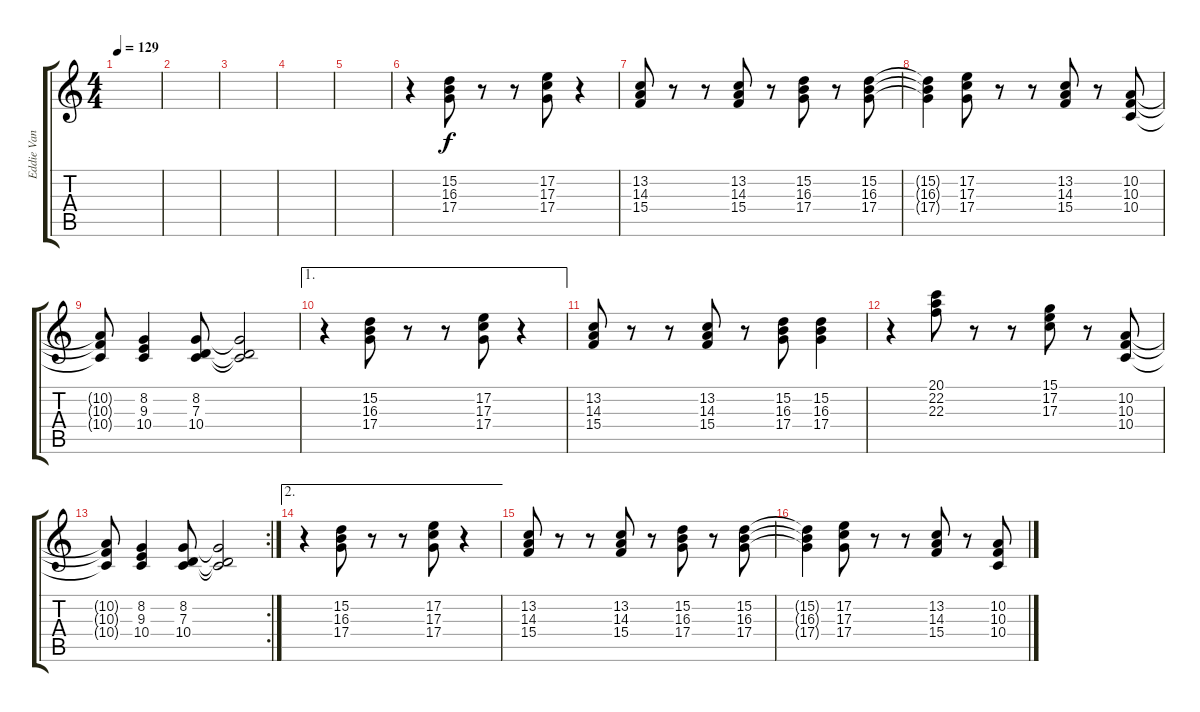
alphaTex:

\track ("Eddie Van Halen" "Eddie Van ") {instrument lead2sawtooth}
\staff {score tabs}
\tuning (E4 B3 G3 D3 A2 E2) {hide}
\ts (4 4)
\tempo 129
\clef g2
\ks c
|
|
|
|
|
r.4 (15.2 16.3 17.4).8 r.8 r.8 (17.2 17.3 17.4).8 r.4 |
(13.2 14.3 15.4).8 r.8 r.8 (13.2 14.3 15.4).8 r.8 (15.2 16.3 17.4).8 r.8 (15.2 16.3 17.4).8 |
(15.2{t} 16.3{t} 17.4{t}).4 (17.2 17.3 17.4).8 r.8 r.8 (13.2 14.3 15.4).8 r.8 (10.2 10.3 10.4).8 |
(10.2{t} 10.3{t} 10.4{t}).8 (8.2 9.3 10.4).4 (8.2 7.3 10.4).8 (8.2{t} 7.3{t} 10.4{t}).2 |
\ae 1
r.4 (15.2 16.3 17.4).8 r.8 r.8 (17.2 17.3 17.4).8 r.4 |
(13.2 14.3 15.4).8 r.8 r.8 (13.2 14.3 15.4).8 r.8 (15.2 16.3 17.4).8 (15.2 16.3 17.4).4 |
r.4 (20.1 22.2 22.3).8 r.8 r.8 (15.1 17.2 17.3).8 r.8 (10.2 10.3 10.4).8 |
\rc 2
(10.2{t} 10.3{t} 10.4{t}).8 (8.2 9.3 10.4).4 (8.2 7.3 10.4).8 (8.2{t} 7.3{t} 10.4{t}).2 |
\ae 2
r.4 (15.2 16.3 17.4).8 r.8 r.8 (17.2 17.3 17.4).8 r.4 |
(13.2 14.3 15.4).8 r.8 r.8 (13.2 14.3 15.4).8 r.8 (15.2 16.3 17.4).8 r.8 (15.2 16.3 17.4).8 |
(15.2{t} 16.3{t} 17.4{t}).4 (17.2 17.3 17.4).8 r.8 r.8 (13.2 14.3 15.4).8 r.8 (10.2 10.3 10.4).8
